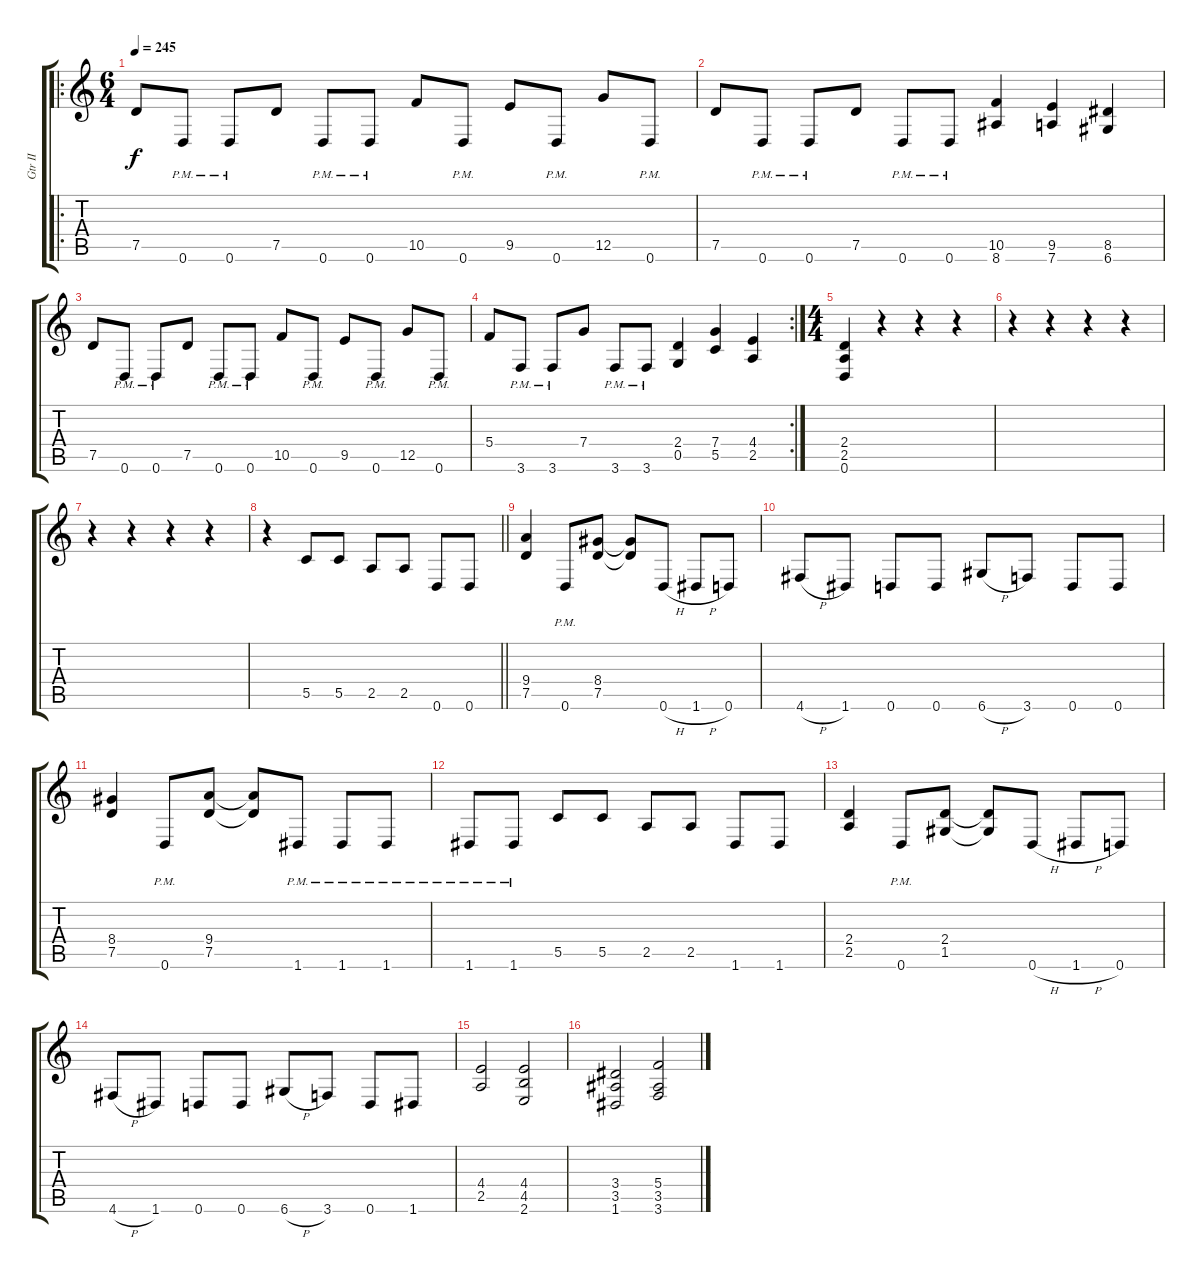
\track ("Gtr II" "Gtr II") {instrument distortionguitar}
\staff {score tabs}
\tuning (D4 A3 F3 C3 G2 D2) {hide}
\ro
\ts (6 4)
\tempo 245
\clef g2
\ks c
7.5.8{dy f instrument distortionguitar} 0.6{pm}.8 0.6{pm}.8 7.5.8 0.6{pm}.8 0.6{pm}.8 10.5.8 0.6{pm}.8 9.5.8 0.6{pm}.8 12.5.8 0.6{pm}.8 |
7.5.8 0.6{pm}.8 0.6{pm}.8 7.5.8 0.6{pm}.8 0.6{pm}.8 (10.5 8.6).4 (9.5 7.6).4 (8.5 6.6).4 |
7.5.8 0.6{pm}.8 0.6{pm}.8 7.5.8 0.6{pm}.8 0.6{pm}.8 10.5.8 0.6{pm}.8 9.5.8 0.6{pm}.8 12.5.8 0.6{pm}.8 |
\rc 2
5.4.8 3.6{pm}.8 3.6{pm}.8 7.4.8 3.6{pm}.8 3.6{pm}.8 (2.4 0.5).4 (7.4 5.5).4 (4.4 2.5).4 |
\ts (4 4)
(2.4 2.5 0.6).4 r.4 r.4 r.4 |
r.4 r.4 r.4 r.4 |
r.4 r.4 r.4 r.4 |
\barLineRight lightlight
r.4 5.5.8 5.5.8 2.5.8 2.5.8 0.6.8 0.6.8 |
(9.4 7.5).4 0.6{pm}.8 (8.4 7.5).8 (8.4{t} 7.5{t}).8 0.6{h}.8 1.6{h}.8 0.6.8 |
4.6{h}.8 1.6.8 0.6.8 0.6.8 6.6{h}.8 3.6.8 0.6.8 0.6.8 |
(8.4 7.5).4 0.6{pm}.8 (9.4 7.5).8 (9.4{t} 7.5{t}).8 1.6{pm}.8 1.6{pm}.8 1.6{pm}.8 |
1.6{pm}.8 1.6{pm}.8 5.5.8 5.5.8 2.5.8 2.5.8 1.6.8 1.6.8 |
(2.4 2.5).4 0.6{pm}.8 (2.4 1.5).8 (2.4{t} 1.5{t}).8 0.6{h}.8 1.6{h}.8 0.6.8 |
4.6{h}.8 1.6.8 0.6.8 0.6.8 6.6{h}.8 3.6.8 0.6.8 1.6.8 |
(4.4 2.5).2 (4.4 4.5 2.6).2 |
(3.4 3.5 1.6).2 (5.4 3.5 3.6).2
